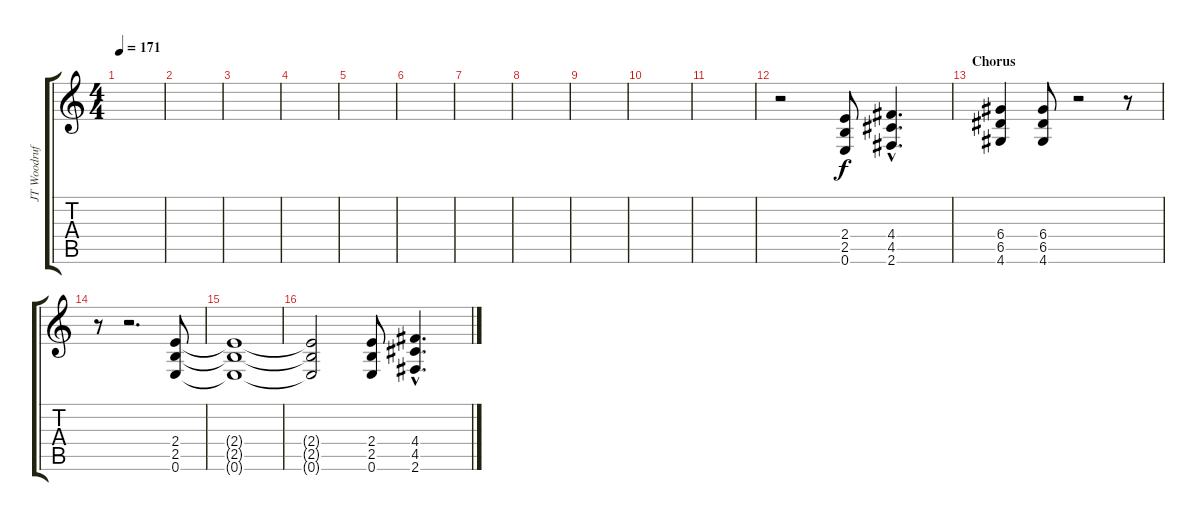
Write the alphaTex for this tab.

\track ("JT Woodruff (Guitar)" "JT Woodruf") {instrument electricguitarmuted}
\staff {score tabs}
\tuning (E4 B3 G3 D3 A2 E2) {hide}
\ts (4 4)
\tempo 171
\clef g2
\ks c
|
|
|
|
|
|
|
|
|
|
|
r.2 (2.4 2.5 0.6).8{volume 10} (4.4{hac} 4.5{hac} 2.6{hac}).4{d} |
\section ("" "Chorus")
(6.4 6.5 4.6).4 (6.4 6.5 4.6).8 r.2 r.8 |
r.8 r.2{d} (2.4 2.5 0.6).8 |
(2.4{t} 2.5{t} 0.6{t}).1 |
(2.4{t} 2.5{t} 0.6{t}).2 (2.4 2.5 0.6).8 (4.4{hac} 4.5{hac} 2.6{hac}).4{d}
